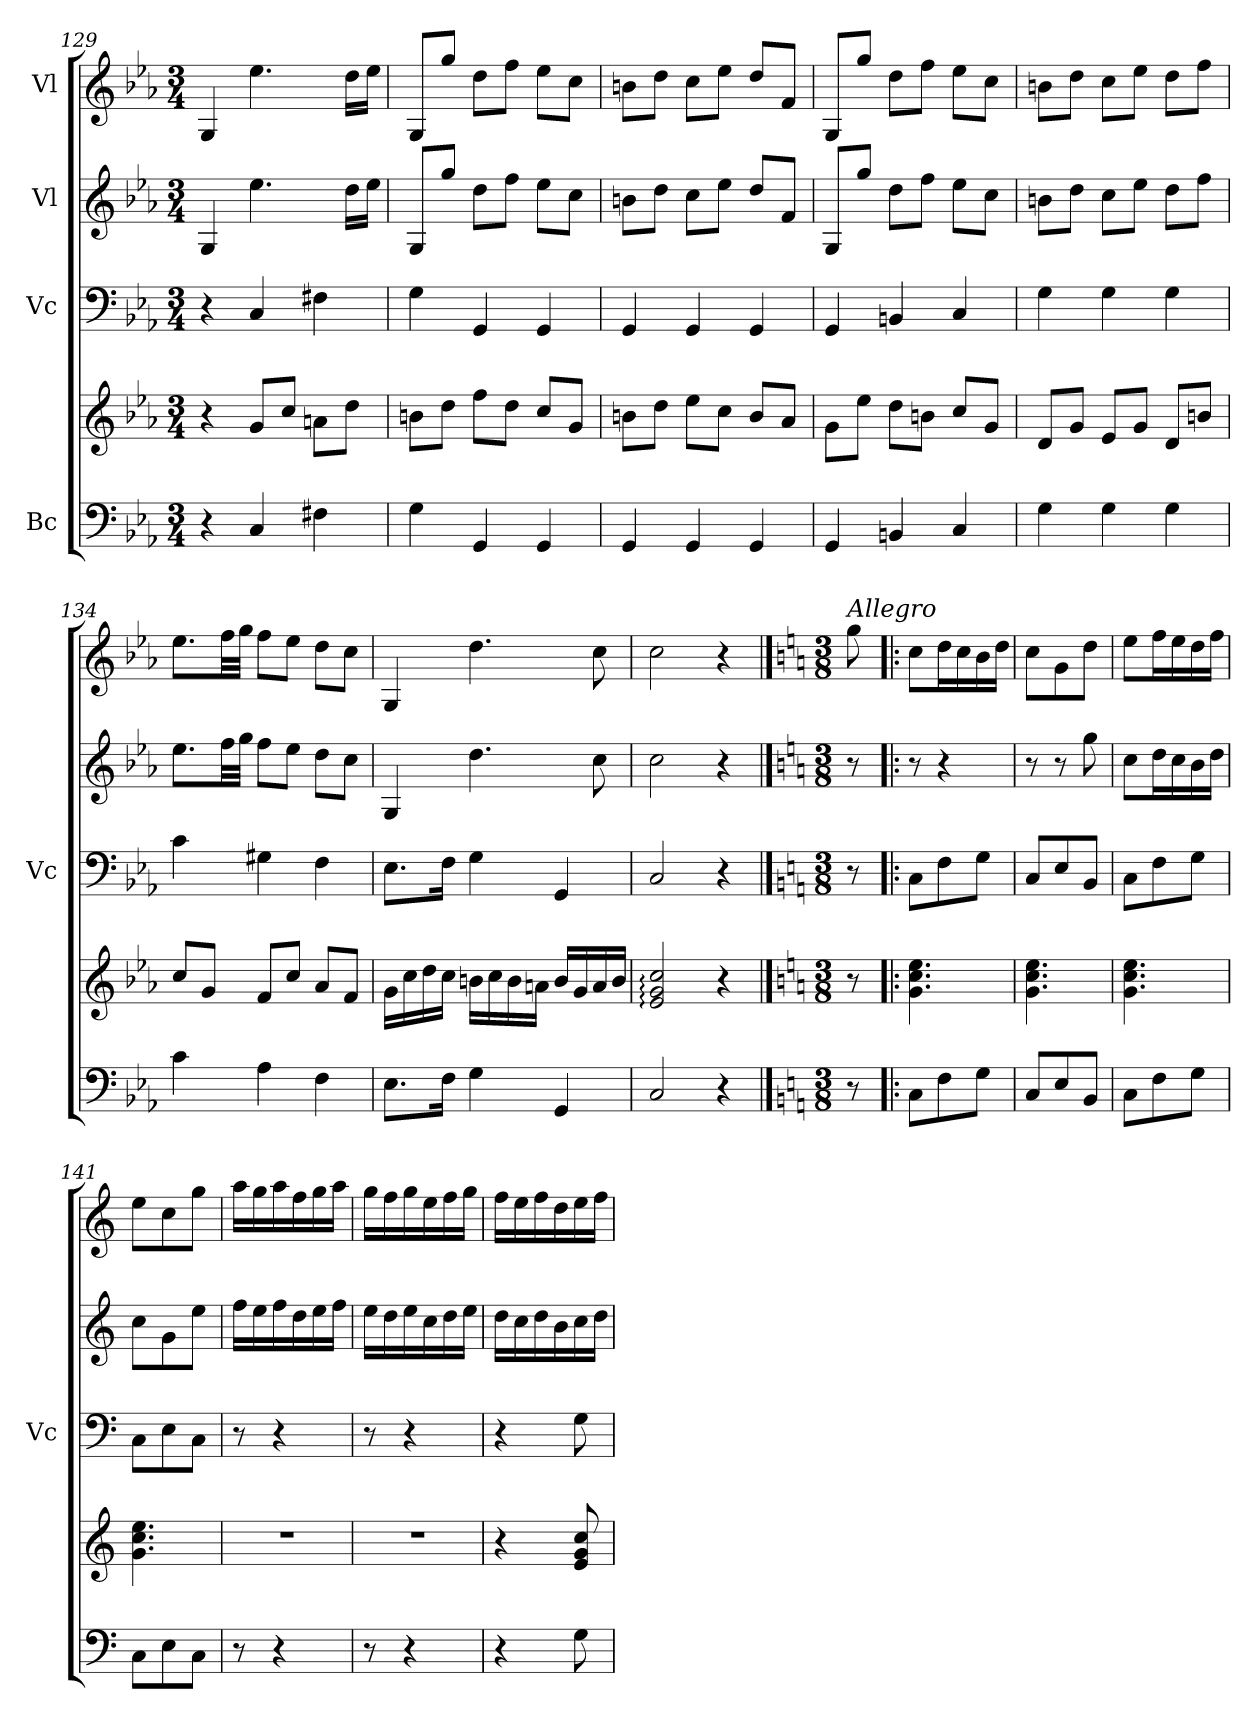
**kern	**kern	**kern	**kern	**kern
*part4	*part4	*part3	*part2	*part1
*staff5	*staff4	*staff3	*staff2	*staff1
*I"Bc	*	*I"Vc	*I"Vl	*I"Vl
*	*	*I'Vc	*	*
*clefF4	*clefG2	*clefF4	*clefG2	*clefG2
*k[b-e-a-]	*k[b-e-a-]	*k[b-e-a-]	*k[b-e-a-]	*k[b-e-a-]
*M3/4	*M3/4	*M3/4	*M3/4	*M3/4
=129	=129	=129	=129	=129
4r	4r	4r	4G/	4G/
4C/	8g/L	4C/	4.ee-\	4.ee-\
.	8cc/J	.	.	.
4F#X\	8an\L	4F#X\	.	.
.	8dd\J	.	16dd\LL	16dd\LL
.	.	.	16ee-\JJ	16ee-\JJ
=130	=130	=130	=130	=130
4G\	8bn\L	4G\	8G/L	8G/L
.	8dd\J	.	8gg/J	8gg/J
4GG/	8ff\L	4GG/	8dd\L	8dd\L
.	8dd\J	.	8ff\J	8ff\J
4GG/	8cc/L	4GG/	8ee-\L	8ee-\L
.	8g/J	.	8cc\J	8cc\J
=131	=131	=131	=131	=131
4GG/	8bn\L	4GG/	8bn\L	8bn\L
.	8dd\J	.	8dd\J	8dd\J
4GG/	8ee-\L	4GG/	8cc\L	8cc\L
.	8cc\J	.	8ee-\J	8ee-\J
4GG/	8b/L	4GG/	8dd/L	8dd/L
.	8a-/J	.	8f/J	8f/J
=132	=132	=132	=132	=132
4GG/	8g\L	4GG/	8G/L	8G/L
.	8ee-\J	.	8gg/J	8gg/J
4BBn/	8dd\L	4BBn/	8dd\L	8dd\L
.	8bn\J	.	8ff\J	8ff\J
4C/	8cc/L	4C/	8ee-\L	8ee-\L
.	8g/J	.	8cc\J	8cc\J
!!LO:LB:g=z
=133	=133	=133	=133	=133
4G\	8d/L	4G\	8bn\L	8bn\L
.	8g/J	.	8dd\J	8dd\J
4G\	8e-/L	4G\	8cc\L	8cc\L
.	8g/J	.	8ee-\J	8ee-\J
4G\	8d/L	4G\	8dd\L	8dd\L
.	8bn/J	.	8ff\J	8ff\J
=134	=134	=134	=134	=134
4c\	8cc/L	4c\	8.ee-\L	8.ee-\L
.	8g/J	.	.	.
.	.	.	32ff\LL	32ff\LL
.	.	.	32gg\JJJ	32gg\JJJ
4A-\	8f/L	4G#X\	8ff\L	8ff\L
.	8cc/J	.	8ee-\J	8ee-\J
4F\	8a-/L	4F\	8dd\L	8dd\L
.	8f/J	.	8cc\J	8cc\J
=135	=135	=135	=135	=135
8.E-\L	16g\LL	8.E-\L	4G/	4G/
.	16cc\	.	.	.
.	16dd\	.	.	.
16F\Jk	16cc\JJ	16F\Jk	.	.
4G\	16bn\LL	4G\	4.dd\	4.dd\
.	16cc\	.	.	.
.	16b\	.	.	.
.	16an\JJ	.	.	.
4GG/	16b/LL	4GG/	.	.
.	16g/	.	.	.
.	16a/	.	8cc\	8cc\
.	16b/JJ	.	.	.
=136	=136	=136	=136	=136
2C/	2e-/: 2g/: 2cc/:	2C/	2cc\	2cc\
4r	4r	4r	4r	4r
!!LO:PB:g=z
==137	==137	==137	==137	==137
*k[]	*k[]	*k[]	*k[]	*k[]
*M3/8	*M3/8	*M3/8	*M3/8	*M3/8
*	*	*	*	*MM75
!	!	!	!	!LO:TX:a:i:t=Allegro
8r	8r	8r	8r	8gg\
=138!|:	=138!|:	=138!|:	=138!|:	=138!|:
8C\L	4.g\ 4.cc\ 4.ee\	8C\L	8r	8cc\L
8F\	.	8F\	4r	16dd\L
.	.	.	.	16cc\
8G\J	.	8G\J	.	16b\
.	.	.	.	16dd\JJ
=139	=139	=139	=139	=139
8C/L	4.g\ 4.cc\ 4.ee\	8C/L	8r	8cc\L
8E/	.	8E/	8r	8g\
8BB/J	.	8BB/J	8gg\	8dd\J
=140	=140	=140	=140	=140
8C\L	4.g\ 4.cc\ 4.ee\	8C\L	8cc\L	8ee\L
8F\	.	8F\	16dd\L	16ff\L
.	.	.	16cc\	16ee\
8G\J	.	8G\J	16b\	16dd\
.	.	.	16dd\JJ	16ff\JJ
=141	=141	=141	=141	=141
8C\L	4.g\ 4.cc\ 4.ee\	8C\L	8cc\L	8ee\L
8E\	.	8E\	8g\	8cc\
8C\J	.	8C\J	8ee\J	8gg\J
=142	=142	=142	=142	=142
8r	4.r	8r	16ff\LL	16aa\LL
.	.	.	16ee\	16gg\
4r	.	4r	16ff\	16aa\
.	.	.	16dd\	16ff\
.	.	.	16ee\	16gg\
.	.	.	16ff\JJ	16aa\JJ
=143	=143	=143	=143	=143
8r	4.r	8r	16ee\LL	16gg\LL
.	.	.	16dd\	16ff\
4r	.	4r	16ee\	16gg\
.	.	.	16cc\	16ee\
.	.	.	16dd\	16ff\
.	.	.	16ee\JJ	16gg\JJ
=144	=144	=144	=144	=144
4r	4r	4r	16dd\LL	16ff\LL
.	.	.	16cc\	16ee\
.	.	.	16dd\	16ff\
.	.	.	16b\	16dd\
8G\	8e/ 8g/ 8cc/	8G\	16cc\	16ee\
.	.	.	16dd\JJ	16ff\JJ
=	=	=	=	=
*-	*-	*-	*-	*-
